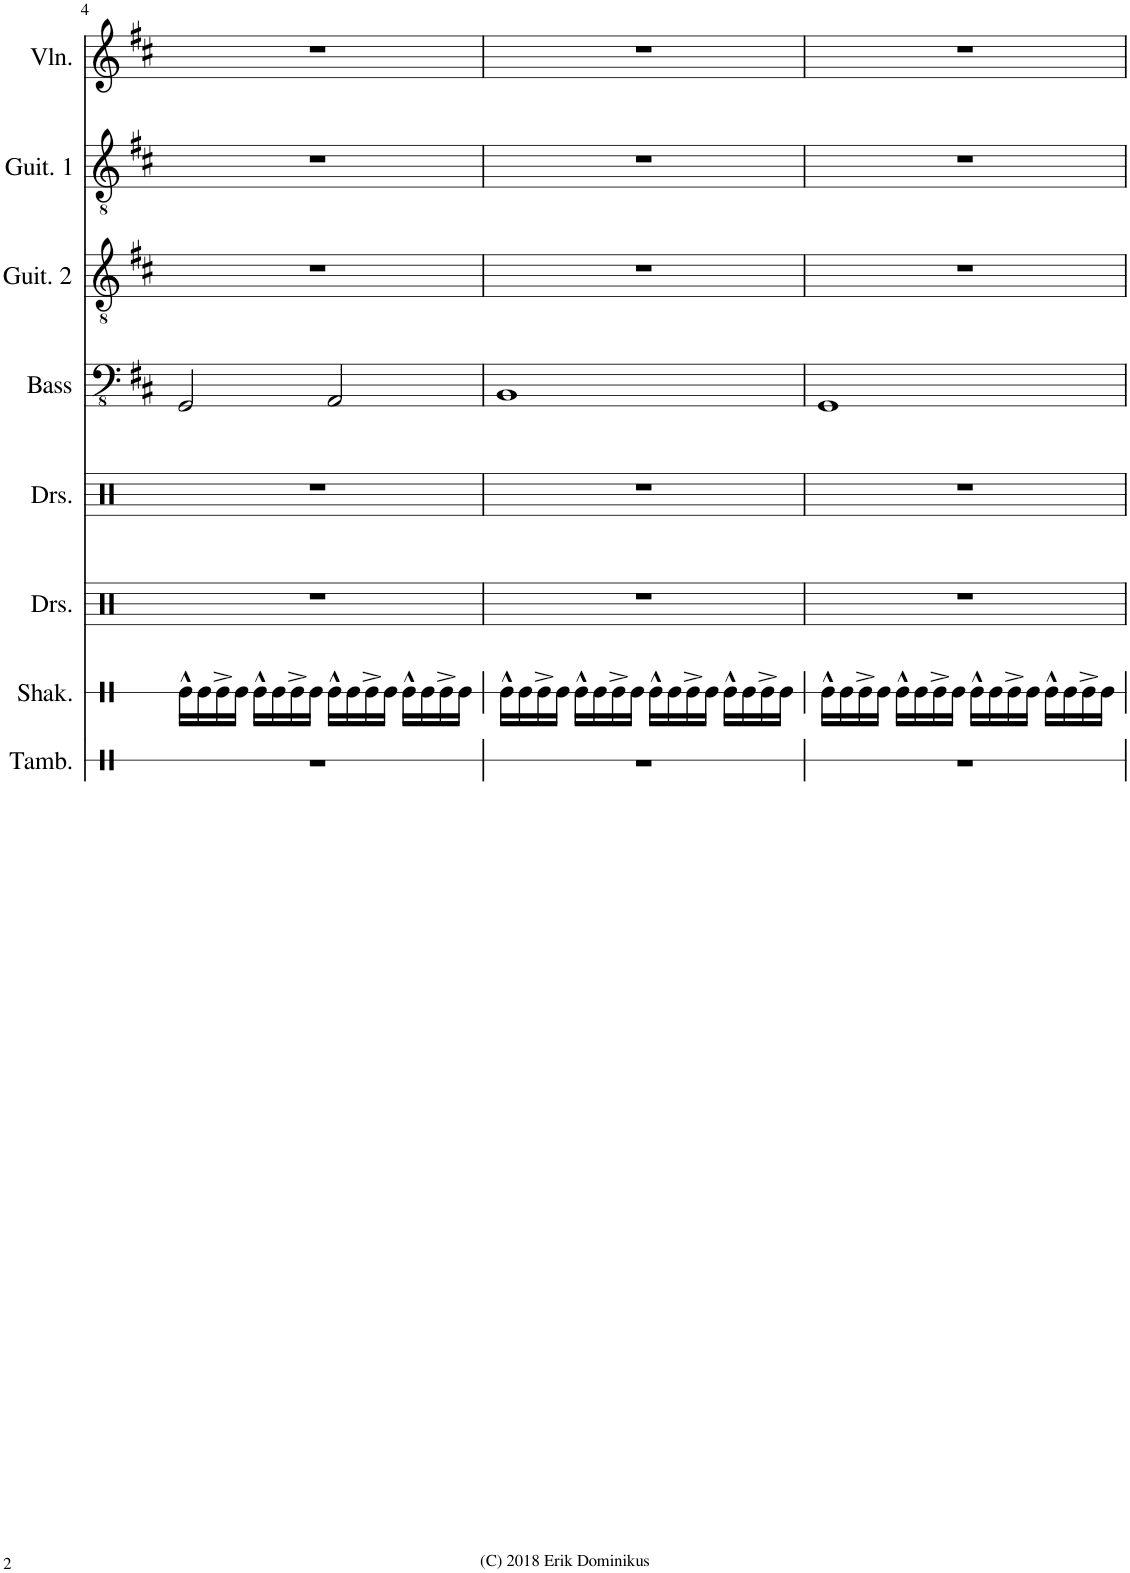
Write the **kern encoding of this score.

**kern	**kern	**kern	**kern	**kern	**kern	**kern	**kern
*part8	*part7	*part6	*part5	*part4	*part3	*part2	*part1
*staff8	*staff7	*staff6	*staff5	*staff4	*staff3	*staff2	*staff1
*I"Tambourine	*I"Egg shaker	*I"Drumset	*I"Drumset	*I"Bass	*I"Guitar 2	*I"Guitar 1	*I"Violin
*I'Tamb.	*I'Shak.	*I'Drs.	*I'Drs.	*I'Bass	*I'Guit. 2	*I'Guit. 1	*I'Vln.
!!LO:PB:g=z
*clefX	*clefX	*clefX	*clefX	*clefFv4	*clefGv2	*clefGv2	*clefG2
*k[]	*k[]	*k[]	*k[]	*k[f#c#]	*k[f#c#]	*k[f#c#]	*k[f#c#]
*M4/4	*M4/4	*M4/4	*M4/4	*M4/4	*M4/4	*M4/4	*M4/4
=4	=4	=4	=4	=4	=4	=4	=4
1r	16Re^^\LL	1r	1r	2GGG/	1r	1r	1r
.	16Re\	.	.	.	.	.	.
.	16Re^\	.	.	.	.	.	.
.	16Re\JJ	.	.	.	.	.	.
.	16Re^^\LL	.	.	.	.	.	.
.	16Re\	.	.	.	.	.	.
.	16Re^\	.	.	.	.	.	.
.	16Re\JJ	.	.	.	.	.	.
.	16Re^^\LL	.	.	2AAA/	.	.	.
.	16Re\	.	.	.	.	.	.
.	16Re^\	.	.	.	.	.	.
.	16Re\JJ	.	.	.	.	.	.
.	16Re^^\LL	.	.	.	.	.	.
.	16Re\	.	.	.	.	.	.
.	16Re^\	.	.	.	.	.	.
.	16Re\JJ	.	.	.	.	.	.
=5	=5	=5	=5	=5	=5	=5	=5
1r	16Re^^\LL	1r	1r	1BBB	1r	1r	1r
.	16Re\	.	.	.	.	.	.
.	16Re^\	.	.	.	.	.	.
.	16Re\JJ	.	.	.	.	.	.
.	16Re^^\LL	.	.	.	.	.	.
.	16Re\	.	.	.	.	.	.
.	16Re^\	.	.	.	.	.	.
.	16Re\JJ	.	.	.	.	.	.
.	16Re^^\LL	.	.	.	.	.	.
.	16Re\	.	.	.	.	.	.
.	16Re^\	.	.	.	.	.	.
.	16Re\JJ	.	.	.	.	.	.
.	16Re^^\LL	.	.	.	.	.	.
.	16Re\	.	.	.	.	.	.
.	16Re^\	.	.	.	.	.	.
.	16Re\JJ	.	.	.	.	.	.
=6	=6	=6	=6	=6	=6	=6	=6
1r	16Re^^\LL	1r	1r	1GGG	1r	1r	1r
.	16Re\	.	.	.	.	.	.
.	16Re^\	.	.	.	.	.	.
.	16Re\JJ	.	.	.	.	.	.
.	16Re^^\LL	.	.	.	.	.	.
.	16Re\	.	.	.	.	.	.
.	16Re^\	.	.	.	.	.	.
.	16Re\JJ	.	.	.	.	.	.
.	16Re^^\LL	.	.	.	.	.	.
.	16Re\	.	.	.	.	.	.
.	16Re^\	.	.	.	.	.	.
.	16Re\JJ	.	.	.	.	.	.
.	16Re^^\LL	.	.	.	.	.	.
.	16Re\	.	.	.	.	.	.
.	16Re^\	.	.	.	.	.	.
.	16Re\JJ	.	.	.	.	.	.
=	=	=	=	=	=	=	=
*-	*-	*-	*-	*-	*-	*-	*-
